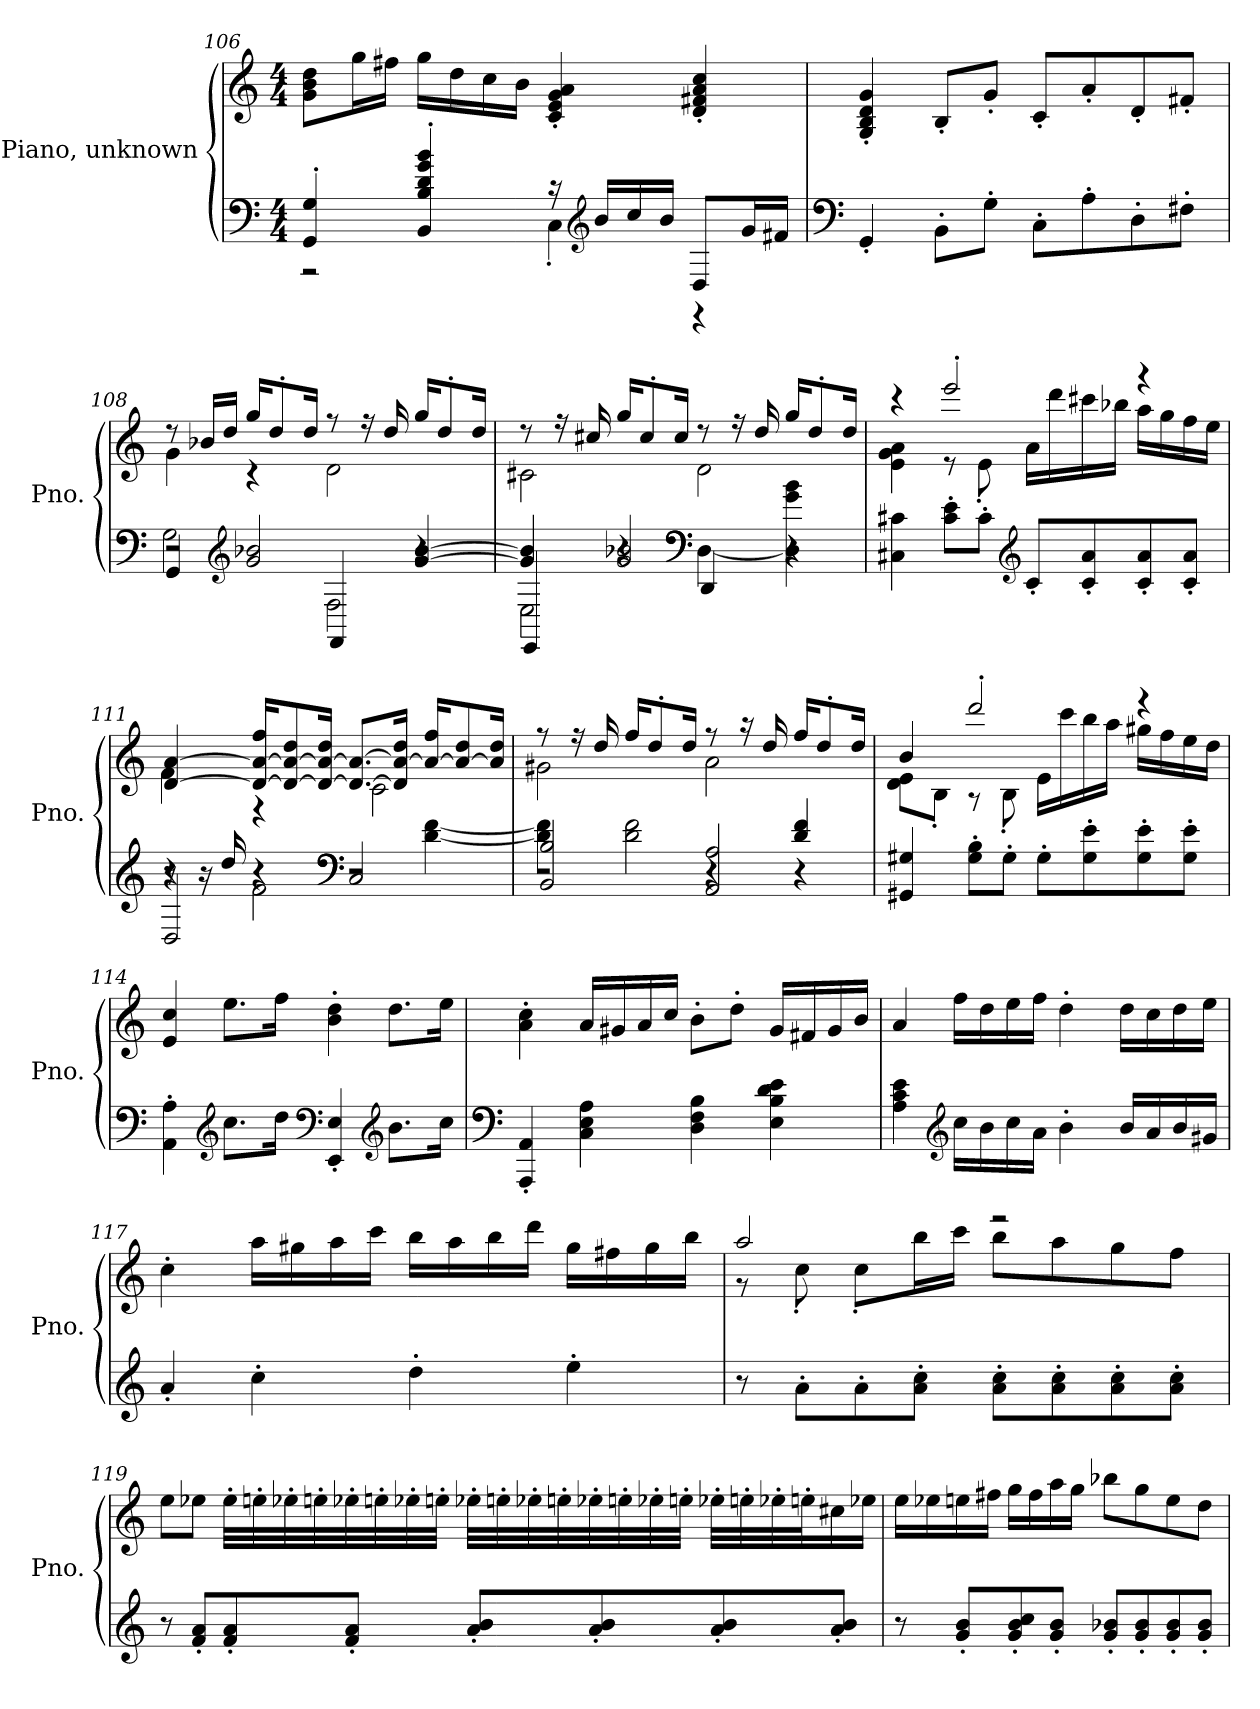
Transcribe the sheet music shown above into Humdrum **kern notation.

**kern	**kern
*part1	*part1
*staff2	*staff1
*I"Piano, unknown	*
*I'Pno.	*
*clefF4	*clefG2
*k[]	*k[]
*M4/4	*M4/4
=106	=106
*^	*
4GG/' 4G/'	2r	8g\ 8b\ 8dd\L
.	.	16gg\L
.	.	16ff#X\JJ
4BB/' 4B/' 4d/' 4g/' 4b/'	.	16gg\LL
.	.	16dd\
.	.	16cc\
.	.	16b\JJ
16r	4C'\	4c/' 4e/' 4g/' 4a/'
*clefG2	*	*
16b/LL	.	.
16cc/	.	.
16b/JJ	.	.
8D/L	4r	4d/' 4f#X/' 4a/' 4cc/'
16g/L	.	.
16f#X/JJ	.	.
*v	*v	*
!!LO:LB:g=z
=107	=107
*clefF4	*
4GG'/	4G/' 4B/' 4d/' 4g/'
8BB'\L	8B'/L
8G'\J	8g'/J
8C'\L	8c'/L
8A'\	8a'/
8D'\	8d'/
8F#X'\J	8f#X'/J
=108	=108
*^	*^
*	*^	*	*
4GG/	2G\	2r	8r	4g\
.	.	.	16b-X/LL	.
.	.	.	16dd/JJ	.
*clefG2	*	*	*	*
2g/ 2b-X/	.	.	16gg/KL	4r
.	.	.	8dd'/	.
.	.	.	16dd/Jk	.
.	2F\	4FF/	8r	2d\
.	.	.	16r	.
.	.	.	16dd/	.
[4g/ [4b-/	.	4r	16gg/KL	.
.	.	.	8dd'/	.
.	.	.	16dd/Jk	.
=109	=109	=109	=109	=109
4g/] 4b-/]	2E\	4EE/	8r	2c#X\
.	.	.	16r	.
.	.	.	16cc#X/	.
2g/ 2b-X/	.	4r	16gg/KL	.
.	.	.	8cc#'/	.
.	.	.	16cc#/Jk	.
*clefF4	*	*	*	*
.	[4D\	4DD/	8r	2d\
.	.	.	16r	.
.	.	.	16dd/	.
4r	4D\] 4g\ 4b-\	4r	16gg/KL	.
.	.	.	8dd'/	.
.	.	.	16dd/Jk	.
*v	*v	*v	*	*
!!LO:LB:g=z	!!
=110	=110	=110
4C#X\ 4c#X\	4r	4e\ 4g\ 4a\
8c#\' 8e\'L	2eee'/	8r
8c#'\J	.	8e'\
*clefG2	*	*
8c#'/L	.	16a\LL
.	.	16ddd\
8c#/' 8a/'	.	16ccc#X\
.	.	16bb-X\JJ
8c#/' 8a/'	4r	16aa\LL
.	.	16gg\
8c#/' 8a/'J	.	16ff\
.	.	16ee\JJ
=111	=111	=111
*^	*	*
*	*^	*	*
8r	4r	2D/	[4d/ [4a/	4f\
16r	.	.	.	.
16dd/	.	.	.	.
4r	2f\	.	16d/_ 16a/_ 16ff/KL	4r
.	.	.	8d/_ 8a/_ 8dd/	.
.	.	.	16d/_ 16a/_ 16dd/Jk	.
*clefF4	*	*	*	*
2r	.	2C/	8.d/_ 8.a/_L	2c\
.	.	.	16d/] 16a/_ 16dd/Jk	.
.	[4d\ [4f\	.	16a/_ 16ff/KL	.
.	.	.	8a/_ 8dd/	.
.	.	.	16a/] 16dd/Jk	.
!!LO:LB:g=z	!!
=112	=112	=112	=112	=112
2r	4d\] 4f\]	2BB/ 2B/	8r	2g#X\
.	.	.	16r	.
.	.	.	16dd/	.
.	2d\ 2f\	.	16ff/KL	.
.	.	.	8dd'/	.
.	.	.	16dd/Jk	.
4r	.	2AA/ 2A/	8r	2a\
.	.	.	16r	.
.	.	.	16dd/	.
4d/ 4f/	4r	.	16ff/KL	.
.	.	.	8dd'/	.
.	.	.	16dd/Jk	.
*v	*v	*v	*	*
=113	=113	=113
4GG#X/ 4G#X/	4b/	8d\ 8e\L
.	.	8B'\J
8G#\' 8B\'L	2ddd'/	8r
8G#'\J	.	8B'\
8G#'\L	.	16e\LL
.	.	16ccc\
8G#\' 8e\'	.	16bb\
.	.	16aa\JJ
8G#\' 8e\'	4r	16gg#X\LL
.	.	16ff\
8G#\' 8e\'J	.	16ee\
.	.	16dd\JJ
*	*v	*v
=114	=114
4AA\' 4A\'	4e/ 4cc/
*clefG2	*
8.cc\L	8.ee\L
16dd\Jk	16ff\Jk
*clefF4	*
4EE/' 4E/'	4b\' 4dd\'
*clefG2	*
8.b\L	8.dd\L
16cc\Jk	16ee\Jk
!!LO:PB:g=z
=115	=115
*clefF4	*
4AAA/' 4AA/'	4a\' 4cc\'
4C\ 4E\ 4A\	16a/LL
.	16g#X/
.	16a/
.	16cc/JJ
4D\ 4F\ 4B\	8b'\L
.	8dd'\J
4E\ 4B\ 4d\ 4e\	16g#/LL
.	16f#X/
.	16g#/
.	16b/JJ
=116	=116
4A\ 4c\ 4e\	4a/
*clefG2	*
16cc\LL	16ff\LL
16b\	16dd\
16cc\	16ee\
16a\JJ	16ff\JJ
4b'\	4dd'\
16b/LL	16dd\LL
16a/	16cc\
16b/	16dd\
16g#X/JJ	16ee\JJ
=117	=117
4a'/	4cc'\
4cc'\	16aa\LL
.	16gg#X\
.	16aa\
.	16ccc\JJ
4dd'\	16bb\LL
.	16aa\
.	16bb\
.	16ddd\JJ
4ee'\	16gg#\LL
.	16ff#X\
.	16gg#\
.	16bb\JJ
!!LO:LB:g=z
=118	=118
*	*^
8r	2aa/	8r
8a'\L	.	8cc'\
8a'\	.	8cc'\L
8a\' 8cc\'J	.	16bb\L
.	.	16ccc\JJ
8a\' 8cc\'L	2r	8bb\L
8a\' 8cc\'	.	8aa\
8a\' 8cc\'	.	8gg\
8a\' 8cc\'J	.	8ff\J
*	*v	*v
!!LO:LB:g=z
=119	=119
8r	8ee\L
8f/' 8a/'L	8ee-X\J
8f/' 8a/'	32ee-'\LLL
.	32een'\
.	32ee-X'\
.	32een'\
8f/' 8a/'J	32ee-X'\
.	32een'\
.	32ee-X'\
.	32een'\JJJ
8a/' 8b/'L	32ee-X'\LLL
.	32een'\
.	32ee-X'\
.	32een'\
8a/' 8b/'	32ee-X'\
.	32een'\
.	32ee-X'\
.	32een'\JJJ
8a/' 8b/'	32ee-X'\LLL
.	32een'\
.	32ee-X'\
.	32een'\J
8a/' 8b/'J	16cc#X\
.	16ee-X\JJ
!!LO:LB:g=z
=120	=120
8r	16ee\LL
.	16ee-X\
8g/' 8b/'L	16een\
.	16ff#X\JJ
8g/' 8b/' 8cc/'	16gg\LL
.	16ff#\
8g/' 8b/'J	16aa\
.	16gg\JJ
8g/' 8b-X/'L	8bb-X\L
8g/' 8b-/'	8gg\
8g/' 8b-/'	8ee\
8g/' 8b-/'J	8dd\J
=	=
*-	*-
